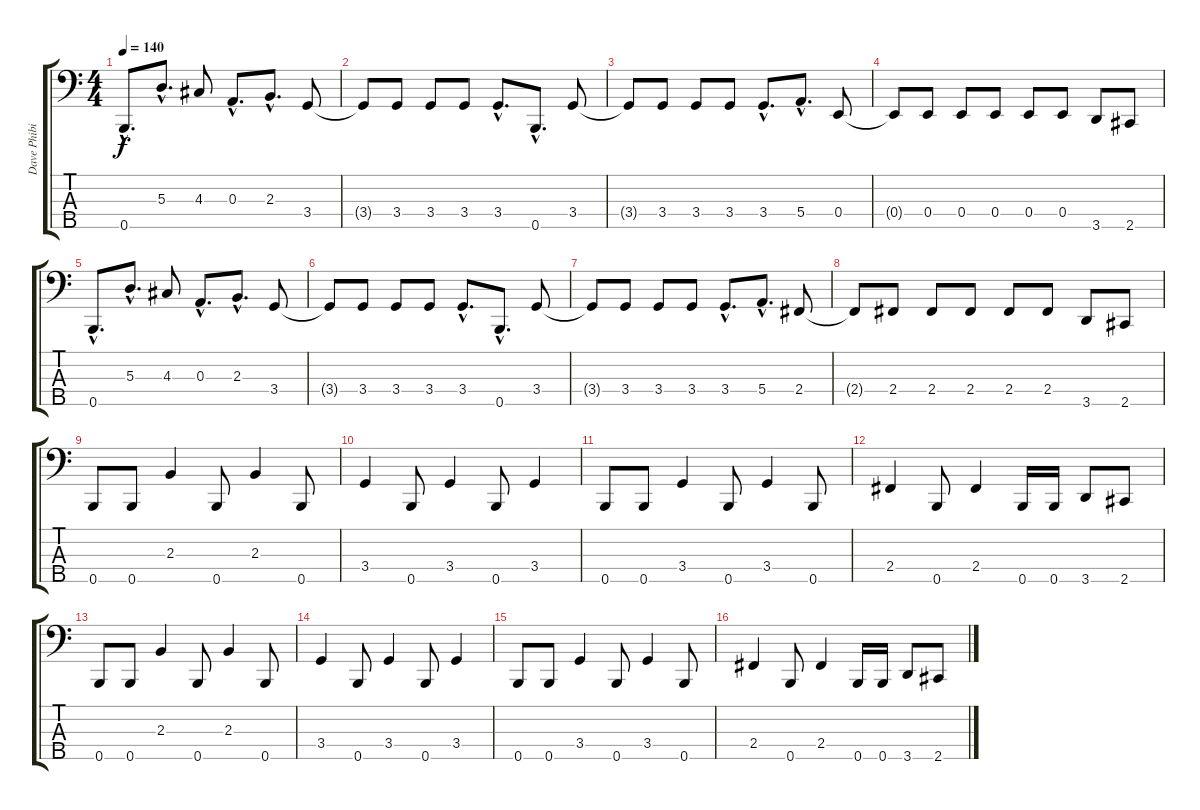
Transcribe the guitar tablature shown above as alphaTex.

\track ("Dave Phibis (Bass)" "Dave Phibi") {instrument electricbasspick}
\staff {score tabs}
\tuning (G2 D2 A1 E1 B0) {hide}
\ts (4 4)
\tempo 140
\clef f4
\ks c
0.5{hac}.8{d dy f} 5.3{hac}.8{d} 4.3.8 0.3{hac}.8{d} 2.3{hac}.8{d} 3.4.8 |
3.4{t}.8 3.4.8 3.4.8 3.4.8 3.4{hac}.8{d} 0.5{hac}.8{d} 3.4.8 |
3.4{t}.8 3.4.8 3.4.8 3.4.8 3.4{hac}.8{d} 5.4{hac}.8{d} 0.4.8 |
0.4{t}.8 0.4.8 0.4.8 0.4.8 0.4.8 0.4.8 3.5.8 2.5.8 |
0.5{hac}.8{d} 5.3{hac}.8{d} 4.3.8 0.3{hac}.8{d} 2.3{hac}.8{d} 3.4.8 |
3.4{t}.8 3.4.8 3.4.8 3.4.8 3.4{hac}.8{d} 0.5{hac}.8{d} 3.4.8 |
3.4{t}.8 3.4.8 3.4.8 3.4.8 3.4{hac}.8{d} 5.4{hac}.8{d} 2.4.8 |
2.4{t}.8 2.4.8 2.4.8 2.4.8 2.4.8 2.4.8 3.5.8 2.5.8 |
0.5.8 0.5.8 2.3.4 0.5.8 2.3.4 0.5.8 |
3.4.4 0.5.8 3.4.4 0.5.8 3.4.4 |
0.5.8 0.5.8 3.4.4 0.5.8 3.4.4 0.5.8 |
2.4.4 0.5.8 2.4.4 0.5.16 0.5.16 3.5.8 2.5.8 |
0.5.8 0.5.8 2.3.4 0.5.8 2.3.4 0.5.8 |
3.4.4 0.5.8 3.4.4 0.5.8 3.4.4 |
0.5.8 0.5.8 3.4.4 0.5.8 3.4.4 0.5.8 |
2.4.4 0.5.8 2.4.4 0.5.16 0.5.16 3.5.8 2.5.8
